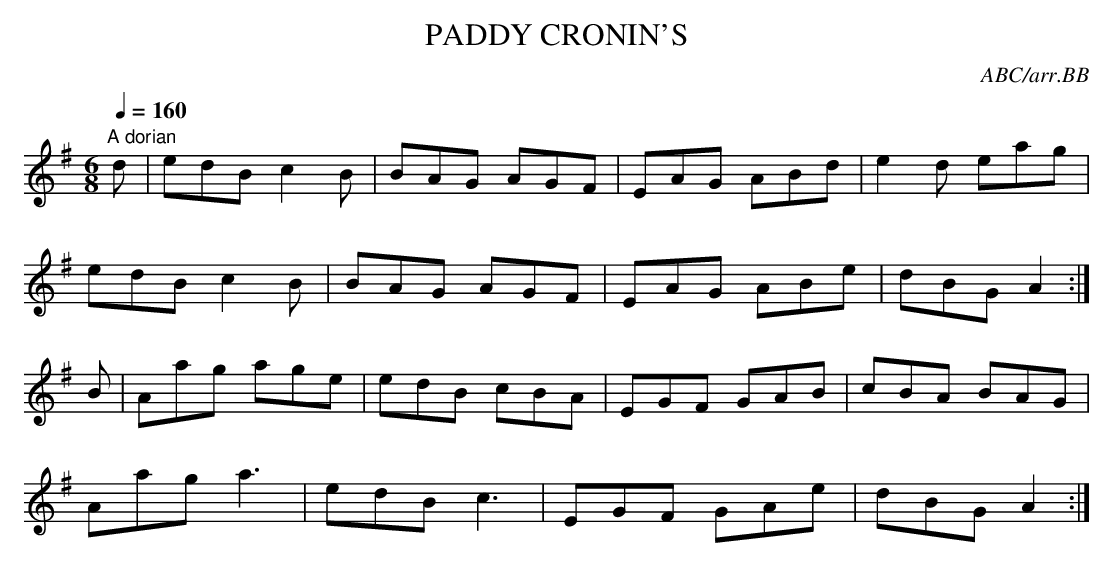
X:1
T:PADDY CRONIN'S
C:ABC/arr.BB
Q:1/4=160
L:1/8
M:6/8
K:G
"A dorian"
d|edB c2B|BAG AGF|EAG ABd|e2d eag|
edB c2B|BAG AGF|EAG ABe|dBG A2:|
B|Aag age|edB cBA|EGF GAB|cBA BAG|
Aag a3|edB c3|EGF GAe|dBG A2:|
